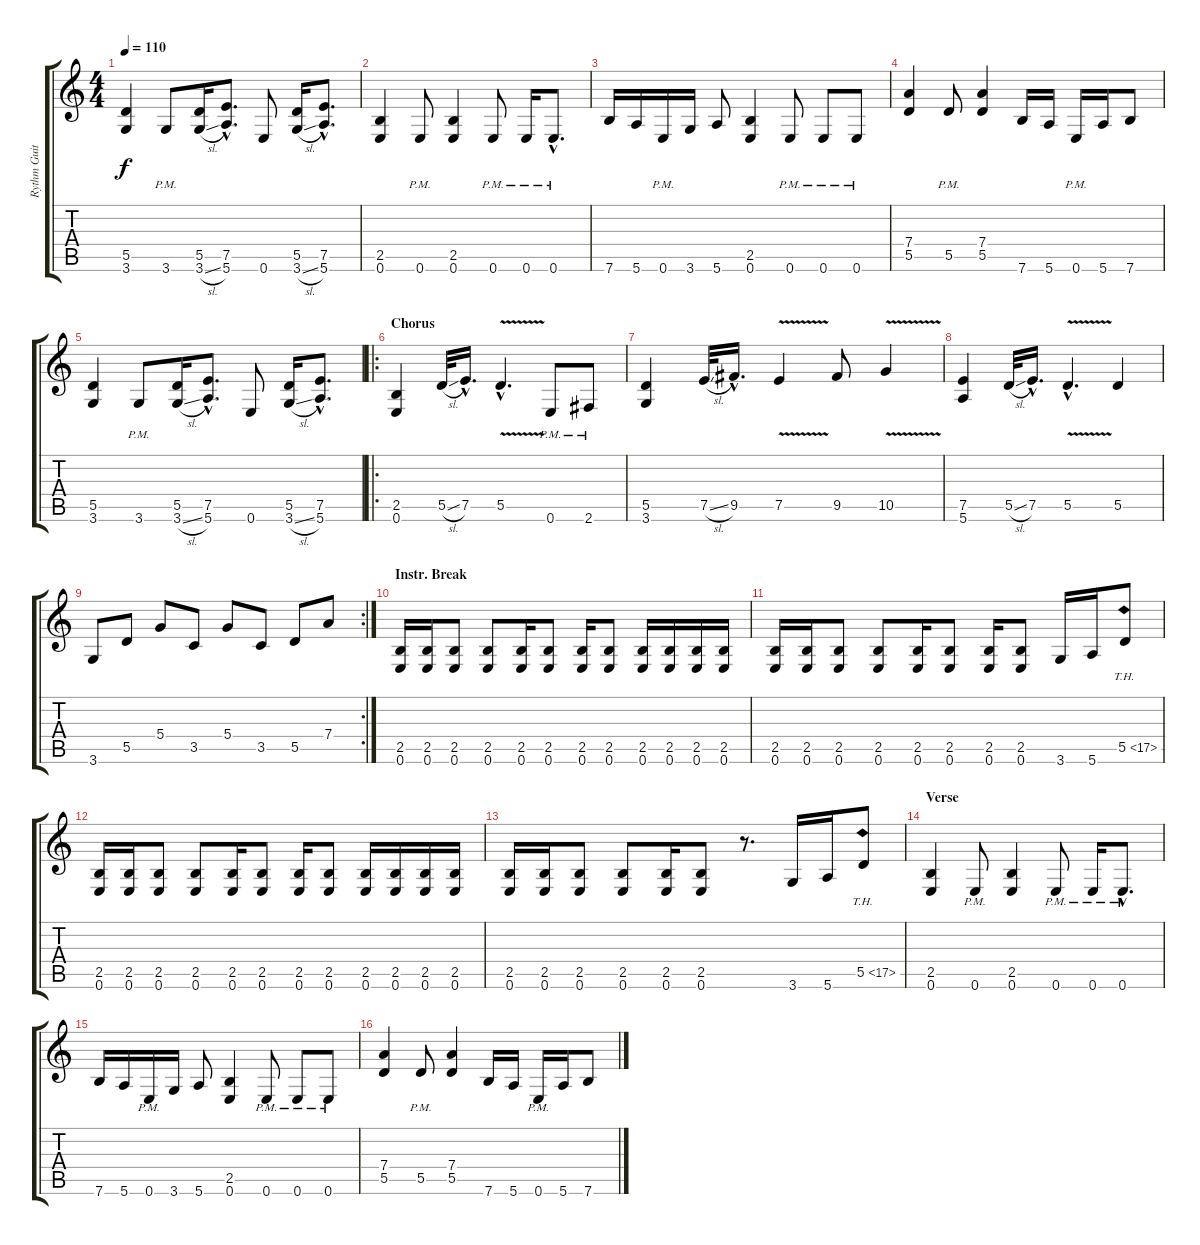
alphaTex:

\track ("Rythm Guitar" "Rythm Guit") {instrument overdrivenguitar}
\staff {score tabs}
\tuning (E4 B3 G3 D3 A2 E2) {hide}
\ts (4 4)
\tempo 110
\clef g2
\ks c
(5.5 3.6).4{dy f} 3.6{pm}.8 (5.5 3.6{sl}).16 (7.5{hac} 5.6{hac}).8{d} 0.6.8 (5.5 3.6{sl}).16 (7.5{hac} 5.6{hac}).8{d} |
(2.5 0.6).4 0.6{pm}.8 (2.5 0.6).4 0.6{pm}.8 0.6{pm}.16 0.6{hac pm}.8{d} |
7.6.16 5.6.16 0.6{pm}.16 3.6.16 5.6.8 (2.5 0.6).4 0.6{pm}.8 0.6{pm}.8 0.6{pm}.8 |
(7.4 5.5).4 5.5{pm}.8 (7.4 5.5).4 7.6.16 5.6.16 0.6{pm}.16 5.6.16 7.6.8 |
(5.5 3.6).4 3.6{pm}.8 (5.5 3.6{sl}).16 (7.5{hac} 5.6{hac}).8{d} 0.6.8 (5.5 3.6{sl}).16 (7.5{hac} 5.6{hac}).8{d} |
\ro
\section ("" "Chorus ")
(2.5 0.6).4 5.5{sl}.32 7.5{hac}.16{d} 5.5{v hac}.4{d} 0.6{pm}.8 2.6{pm}.8 |
(5.5 3.6).4 7.5{sl}.32 9.5{hac}.16{d} 7.5{v}.4 9.5.8 10.5{v}.4 |
(7.5 5.6).4 5.5{sl}.32 7.5{hac}.16{d} 5.5{v hac}.4{d} 5.5.4 |
\rc 2
3.6.8 5.5.8 5.4.8 3.5.8 5.4.8 3.5.8 5.5.8 7.4.8 |
\section ("" "Instr. Break")
(2.5 0.6).16 (2.5 0.6).16 (2.5 0.6).8 (2.5 0.6).8 (2.5 0.6).16 (2.5 0.6).8 (2.5 0.6).16 (2.5 0.6).8 (2.5 0.6).16 (2.5 0.6).16 (2.5 0.6).16 (2.5 0.6).16 |
(2.5 0.6).16 (2.5 0.6).16 (2.5 0.6).8 (2.5 0.6).8 (2.5 0.6).16 (2.5 0.6).8 (2.5 0.6).16 (2.5 0.6).8 3.6.16 5.6.16 5.5{th 12}.8 |
(2.5 0.6).16 (2.5 0.6).16 (2.5 0.6).8 (2.5 0.6).8 (2.5 0.6).16 (2.5 0.6).8 (2.5 0.6).16 (2.5 0.6).8 (2.5 0.6).16 (2.5 0.6).16 (2.5 0.6).16 (2.5 0.6).16 |
(2.5 0.6).16 (2.5 0.6).16 (2.5 0.6).8 (2.5 0.6).8 (2.5 0.6).16 (2.5 0.6).8 r.8{d} 3.6.16 5.6.16 5.5{th 12}.8 |
\section ("" "Verse ")
(2.5 0.6).4 0.6{pm}.8 (2.5 0.6).4 0.6{pm}.8 0.6{pm}.16 0.6{hac pm}.8{d} |
7.6.16 5.6.16 0.6{pm}.16 3.6.16 5.6.8 (2.5 0.6).4 0.6{pm}.8 0.6{pm}.8 0.6{pm}.8 |
(7.4 5.5).4 5.5{pm}.8 (7.4 5.5).4 7.6.16 5.6.16 0.6{pm}.16 5.6.16 7.6.8
